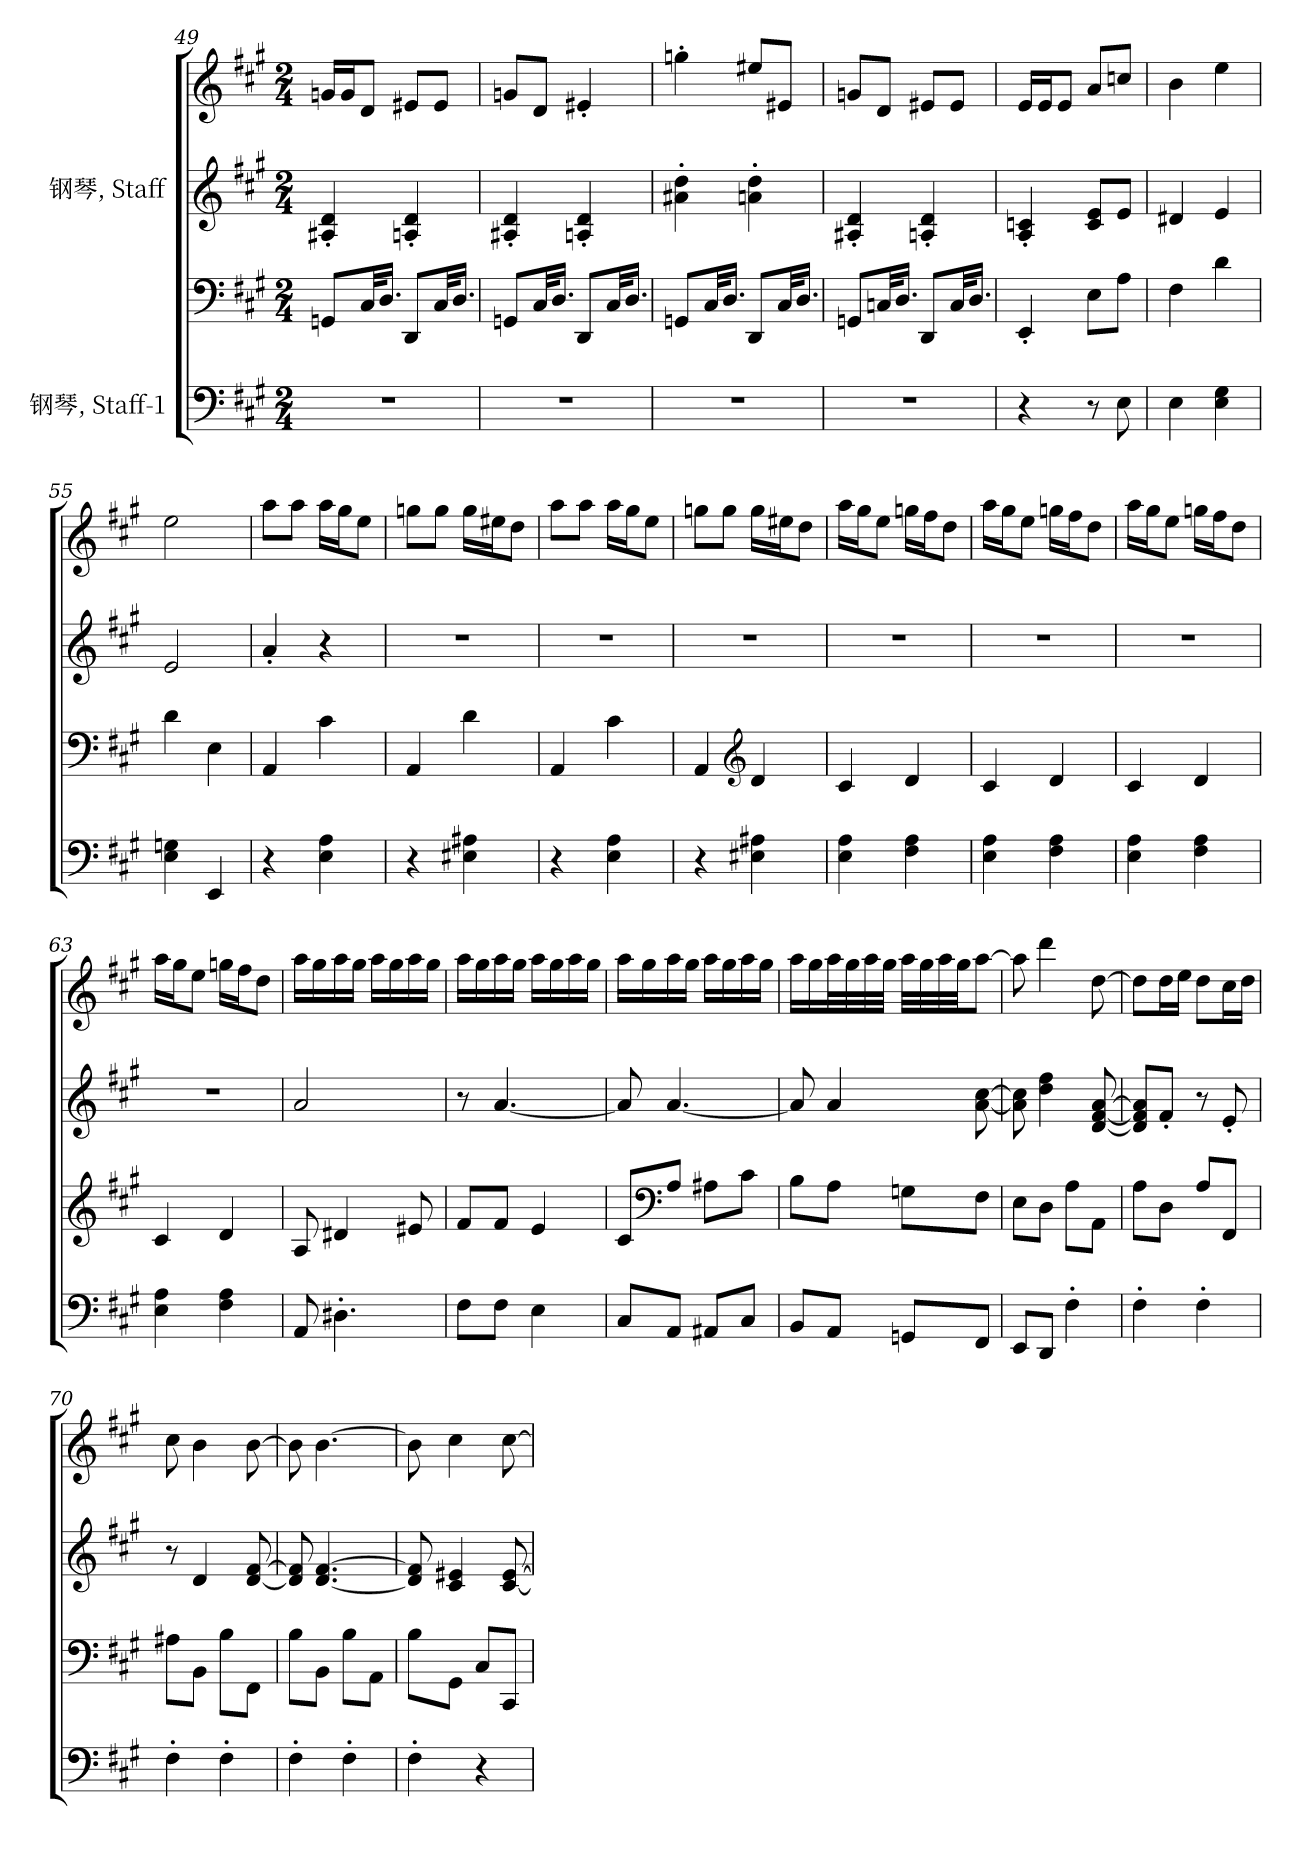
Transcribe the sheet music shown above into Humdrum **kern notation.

**kern	**kern	**kern	**kern
*part2	*part2	*part1	*part1
*staff4	*staff3	*staff2	*staff1
*I"钢琴, Staff-1	*	*I"钢琴, Staff	*
*clefF4	*clefF4	*clefG2	*clefG2
*k[f#c#g#]	*k[f#c#g#]	*k[f#c#g#]	*k[f#c#g#]
*M2/4	*M2/4	*M2/4	*M2/4
=49	=49	=49	=49
2r	8GGn/L	4A#X/' 4d/'	16gn/LL
.	.	.	16g/J
.	32C#/KL	.	8d/J
.	16.D/JJ	.	.
.	8DD/L	4An/' 4d/'	8e#X/L
.	32C#/KL	.	8e#/J
.	16.D/JJ	.	.
=50	=50	=50	=50
2r	8GGn/L	4A#X/' 4d/'	8gn/L
.	32C#/KL	.	8d/J
.	16.D/JJ	.	.
.	8DD/L	4An/' 4d/'	4e#X'/
.	32C#/KL	.	.
.	16.D/JJ	.	.
!!LO:LB:g=z
=51	=51	=51	=51
2r	8GGn/L	4a#X\' 4dd\'	4ggn'\
.	32C#/KL	.	.
.	16.D/JJ	.	.
.	8DD/L	4an\' 4dd\'	8ee#X/L
.	32C#/KL	.	8e#X/J
.	16.D/JJ	.	.
=52	=52	=52	=52
2r	8GGn/L	4A#X/' 4d/'	8gn/L
.	32Cn/KL	.	8d/J
.	16.D/JJ	.	.
.	8DD/L	4An/' 4d/'	8e#X/L
.	32C/KL	.	8e#/J
.	16.D/JJ	.	.
=53	=53	=53	=53
4r	4EE'/	4A/' 4cn/'	16e/LL
.	.	.	16e/J
.	.	.	8e/J
8r	8E\L	8c/ 8e/L	8a/L
8E\	8A\J	8e/J	8ccn/J
=54	=54	=54	=54
4E\	4F#\	4d#X/	4b\
4E\ 4G#\	4d\	4e/	4ee\
=55	=55	=55	=55
4E\ 4Gn\	4d\	2e/	2ee\
4EE/	4E\	.	.
=56	=56	=56	=56
4r	4AA/	4a'/	8aa\L
.	.	.	8aa\J
4E\ 4A\	4c#\	4r	16aa\LL
.	.	.	16gg#\J
.	.	.	8ee\J
!!LO:LB:g=z
=57	=57	=57	=57
4r	4AA/	2r	8ggn\L
.	.	.	8gg\J
4E#X\ 4A#X\	4d\	.	16gg\LL
.	.	.	16ee#X\J
.	.	.	8dd\J
=58	=58	=58	=58
4r	4AA/	2r	8aa\L
.	.	.	8aa\J
4E\ 4A\	4c#\	.	16aa\LL
.	.	.	16gg#\J
.	.	.	8ee\J
=59	=59	=59	=59
4r	4AA/	2r	8ggn\L
.	.	.	8gg\J
*	*clefG2	*	*
4E#X\ 4A#X\	4d/	.	16gg\LL
.	.	.	16ee#X\J
.	.	.	8dd\J
=60	=60	=60	=60
*	*	*	*MM147
4E\ 4A\	4c#/	2r	16aa\LL
.	.	.	16gg#\J
.	.	.	8ee\J
4F#\ 4A\	4d/	.	16ggn\LL
.	.	.	16ff#\J
.	.	.	8dd\J
=61	=61	=61	=61
4E\ 4A\	4c#/	2r	16aa\LL
.	.	.	16gg#\J
.	.	.	8ee\J
4F#\ 4A\	4d/	.	16ggn\LL
.	.	.	16ff#\J
.	.	.	8dd\J
!!LO:PB:g=z
=62	=62	=62	=62
4E\ 4A\	4c#/	2r	16aa\LL
.	.	.	16gg#\J
.	.	.	8ee\J
4F#\ 4A\	4d/	.	16ggn\LL
.	.	.	16ff#\J
.	.	.	8dd\J
=63	=63	=63	=63
4E\ 4A\	4c#/	2r	16aa\LL
.	.	.	16gg#\J
.	.	.	8ee\J
4F#\ 4A\	4d/	.	16ggn\LL
.	.	.	16ff#\J
.	.	.	8dd\J
=64	=64	=64	=64
8AA/	8A/	2a/	16aa\LL
.	.	.	16gg#\
4.D#X'\	4d#X/	.	16aa\
.	.	.	16gg#\JJ
.	.	.	16aa\LL
.	.	.	16gg#\
.	8e#X/	.	16aa\
.	.	.	16gg#\JJ
=65	=65	=65	=65
8F#\L	8f#/L	8r	16aa\LL
.	.	.	16gg#\
8F#\J	8f#/J	[4.a/	16aa\
.	.	.	16gg#\JJ
4E\	4e/	.	16aa\LL
.	.	.	16gg#\
.	.	.	16aa\
.	.	.	16gg#\JJ
=66	=66	=66	=66
8C#/L	8c#/L	8a/]	16aa\LL
.	.	.	16gg#\
*	*clefF4	*	*
8AA/J	8A/J	[4.a/	16aa\
.	.	.	16gg#\JJ
8AA#X/L	8A#X\L	.	16aa\LL
.	.	.	16gg#\
8C#/J	8c#\J	.	16aa\
.	.	.	16gg#\JJ
!!LO:LB:g=z
=67	=67	=67	=67
8BB/L	8B\L	8a/]	16aa\LL
.	.	.	16gg#\
8AA/J	8A\J	4a/	32aa\L
.	.	.	32gg#\
.	.	.	32aa\
.	.	.	32gg#\JJJ
8GGn/L	8Gn\L	.	32aa\LLL
.	.	.	32gg#\
.	.	.	32aa\
.	.	.	32gg#\JJ
8FF#/J	8F#\J	[8a\ [8cc#\	[8aa\J
=68	=68	=68	=68
8EE/L	8E\L	8a\] 8cc#\]	8aa\]
*	*	*	*MM139
8DD/J	8D\J	4dd\ 4ff#\	4ddd\
4F#'\	8A\L	.	.
.	8AA\J	[8d/ [8f#/ [8a/	[8dd\
=69	=69	=69	=69
4F#'\	8A\L	8d/] 8f#/] 8a/]L	8dd\L]
.	8D\J	8f#'/J	16dd\L
.	.	.	16ee\JJ
4F#'\	8A/L	8r	8dd\L
.	8FF#/J	8e'/	16cc#\L
.	.	.	16dd\JJ
=70	=70	=70	=70
4F#'\	8A#X\L	8r	8cc#\
.	8BB\J	4d/	4b\
4F#'\	8B\L	.	.
.	8FF#\J	[8d/ [8f#/	[8b\
=71	=71	=71	=71
4F#'\	8B\L	8d/] 8f#/]	8b\]
.	8BB\J	[4.d/ [4.f#/	[4.b\
4F#'\	8B\L	.	.
.	8AA\J	.	.
=72	=72	=72	=72
4F#'\	8B\L	8d/] 8f#/]	8b\]
.	8GG#\J	4c#/ 4e#X/	4cc#\
4r	8C#/L	.	.
.	8CC#/J	[8c#/ [8e#/	[8cc#\
=	=	=	=
*-	*-	*-	*-
